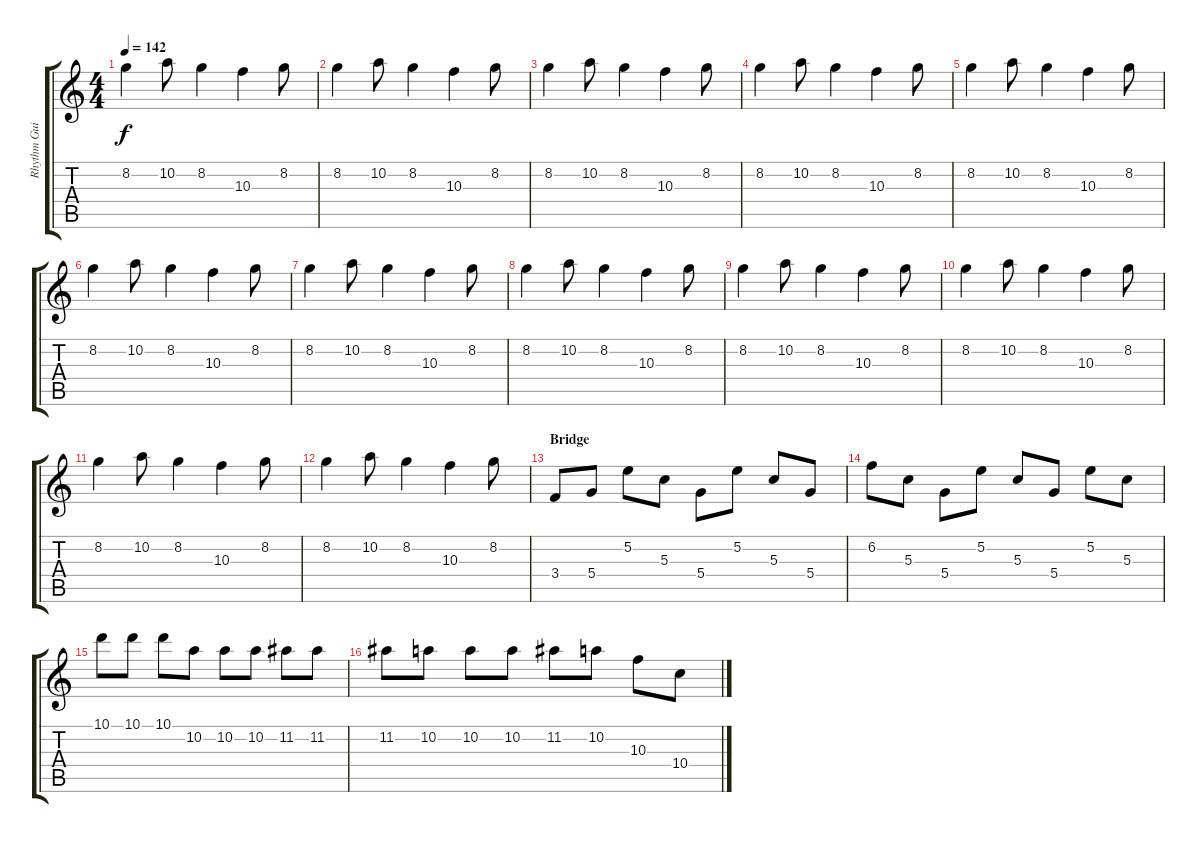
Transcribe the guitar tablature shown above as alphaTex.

\track ("Rhythm Guitar - Max Helyer" "Rhythm Gui") {instrument distortionguitar}
\staff {score tabs}
\tuning (E4 B3 G3 D3 A2 D2) {hide}
\ts (4 4)
\tempo 142
\clef g2
\ks c
8.2.4{dy f} 10.2.8 8.2.4 10.3.4 8.2.8 |
8.2.4 10.2.8 8.2.4 10.3.4 8.2.8 |
8.2.4 10.2.8 8.2.4 10.3.4 8.2.8 |
8.2.4 10.2.8 8.2.4 10.3.4 8.2.8 |
8.2.4 10.2.8 8.2.4 10.3.4 8.2.8 |
8.2.4 10.2.8 8.2.4 10.3.4 8.2.8 |
8.2.4 10.2.8 8.2.4 10.3.4 8.2.8 |
8.2.4 10.2.8 8.2.4 10.3.4 8.2.8 |
8.2.4 10.2.8 8.2.4 10.3.4 8.2.8 |
8.2.4 10.2.8 8.2.4 10.3.4 8.2.8 |
8.2.4 10.2.8 8.2.4 10.3.4 8.2.8 |
8.2.4 10.2.8 8.2.4 10.3.4 8.2.8 |
\section ("" "Bridge")
3.4.8 5.4.8 5.2.8 5.3.8 5.4.8 5.2.8 5.3.8 5.4.8 |
6.2.8 5.3.8 5.4.8 5.2.8 5.3.8 5.4.8 5.2.8 5.3.8 |
10.1.8 10.1.8 10.1.8 10.2.8 10.2.8 10.2.8 11.2.8 11.2.8 |
11.2.8 10.2.8 10.2.8 10.2.8 11.2.8 10.2.8 10.3.8 10.4.8
